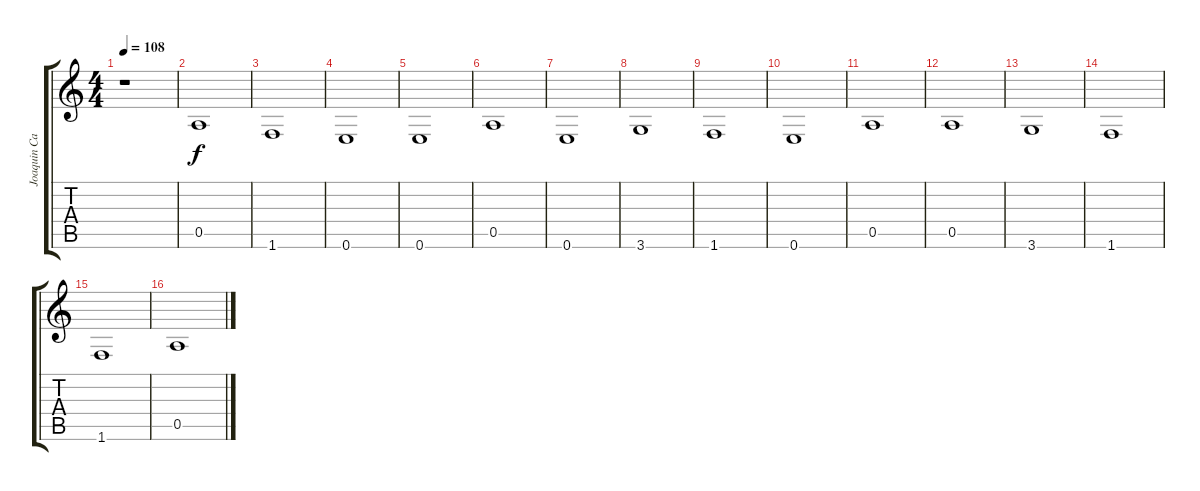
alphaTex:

\track ("Joaquin Cardiel" "Joaquin Ca") {instrument electricbassfinger}
\staff {score tabs}
\tuning (E4 B3 G3 D3 A2 E2) {hide}
\ts (4 4)
\tempo 108
\clef g2
\ks c
r.1{dy f} |
0.5.1 |
1.6.1 |
0.6.1 |
0.6.1 |
0.5.1 |
0.6.1 |
3.6.1 |
1.6.1 |
0.6.1 |
0.5.1 |
0.5.1 |
3.6.1 |
1.6.1 |
1.6.1 |
0.5.1
